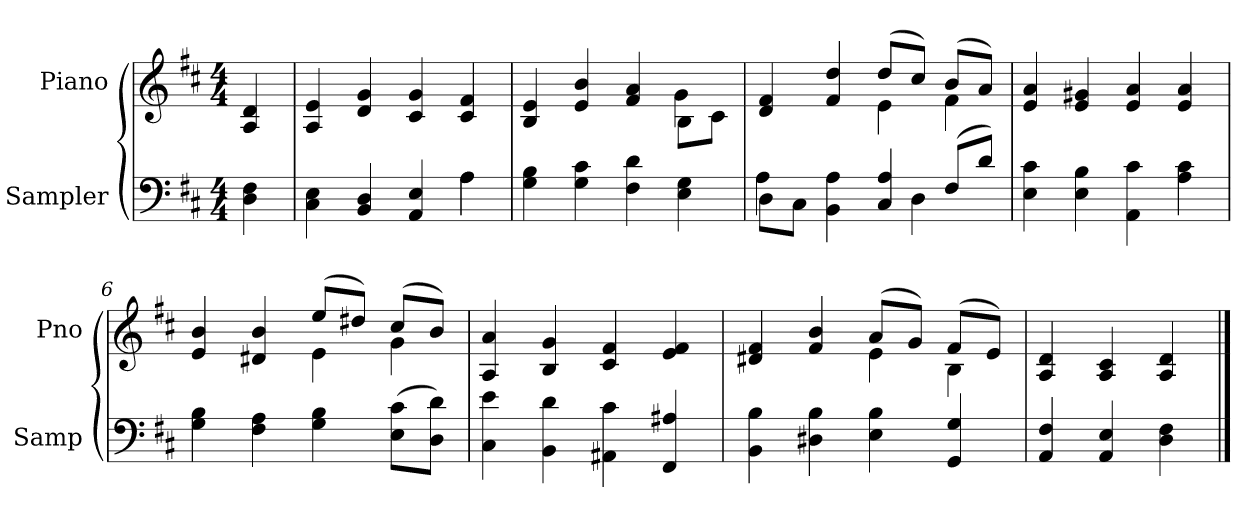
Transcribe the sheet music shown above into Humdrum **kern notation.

**kern	**kern
*part2	*part1
*staff2	*staff1
*I"Sampler	*I"Piano
*I'Samp	*I'Pno
*clefF4	*clefG2
*k[f#c#]	*k[f#c#]
*D:	*D:
*M4/4	*M4/4
=1	=1
4D 4F#	4A 4d
=2	=2
*^	*
4C# 4E	2.ryy	4A 4e
4BB 4D	.	4d 4g
4AA 4E	.	4c# 4g
4A\	4A	4c# 4f#
*v	*v	*
=3	=3
*	*^
4G 4B	4B 4e	2.ryy
4G 4c#	4e 4b	.
4F# 4d	4f# 4a	.
4E 4G	8B\L	4g
.	8c#\J	.
=4	=4	=4
*^	*	*
8D\L	4A	4d 4f#	2ryy
8C#\J	.	.	.
4BB 4A	4.ryy	4f# 4dd	.
4C# 4A	.	(8dd/L	4e
.	4D	8cc#/J)	.
(8F#/L	.	(8b/L	4f#
8d/J)	8ryy	8a/J)	.
*v	*v	*	*
*	*v	*v
=5	=5
4E 4c#	4e 4a
4E 4B	4e 4g#X
4AA 4c#	4e 4a
4A 4c#	4e 4a
=6	=6
*	*^
4G 4B	4e 4b	2ryy
4F# 4A	4d#X 4b	.
4G 4B	(8ee/L	4e
.	8dd#X/J)	.
(8E\ 8c#\L	(8cc#/L	4g
8D\ 8d\J)	8b/J)	.
*	*v	*v
=7	=7
4C# 4e	4A 4a
4BB 4d	4B 4g
4AA#X 4c#	4c# 4f#
4FF# 4A#X	4e 4f#
=8	=8
*	*^
4BB 4B	4d#X 4f#	2ryy
4D#X 4B	4f# 4b	.
4E 4B	(8a/L	4e
.	8g/J)	.
4GG 4G	(8f#/L	4B
.	8e/J)	.
*	*v	*v
=9	=9
4AA 4F#	4A 4d
4AA 4E	4A 4c#
4D 4F#	4A 4d
==	==
*-	*-
